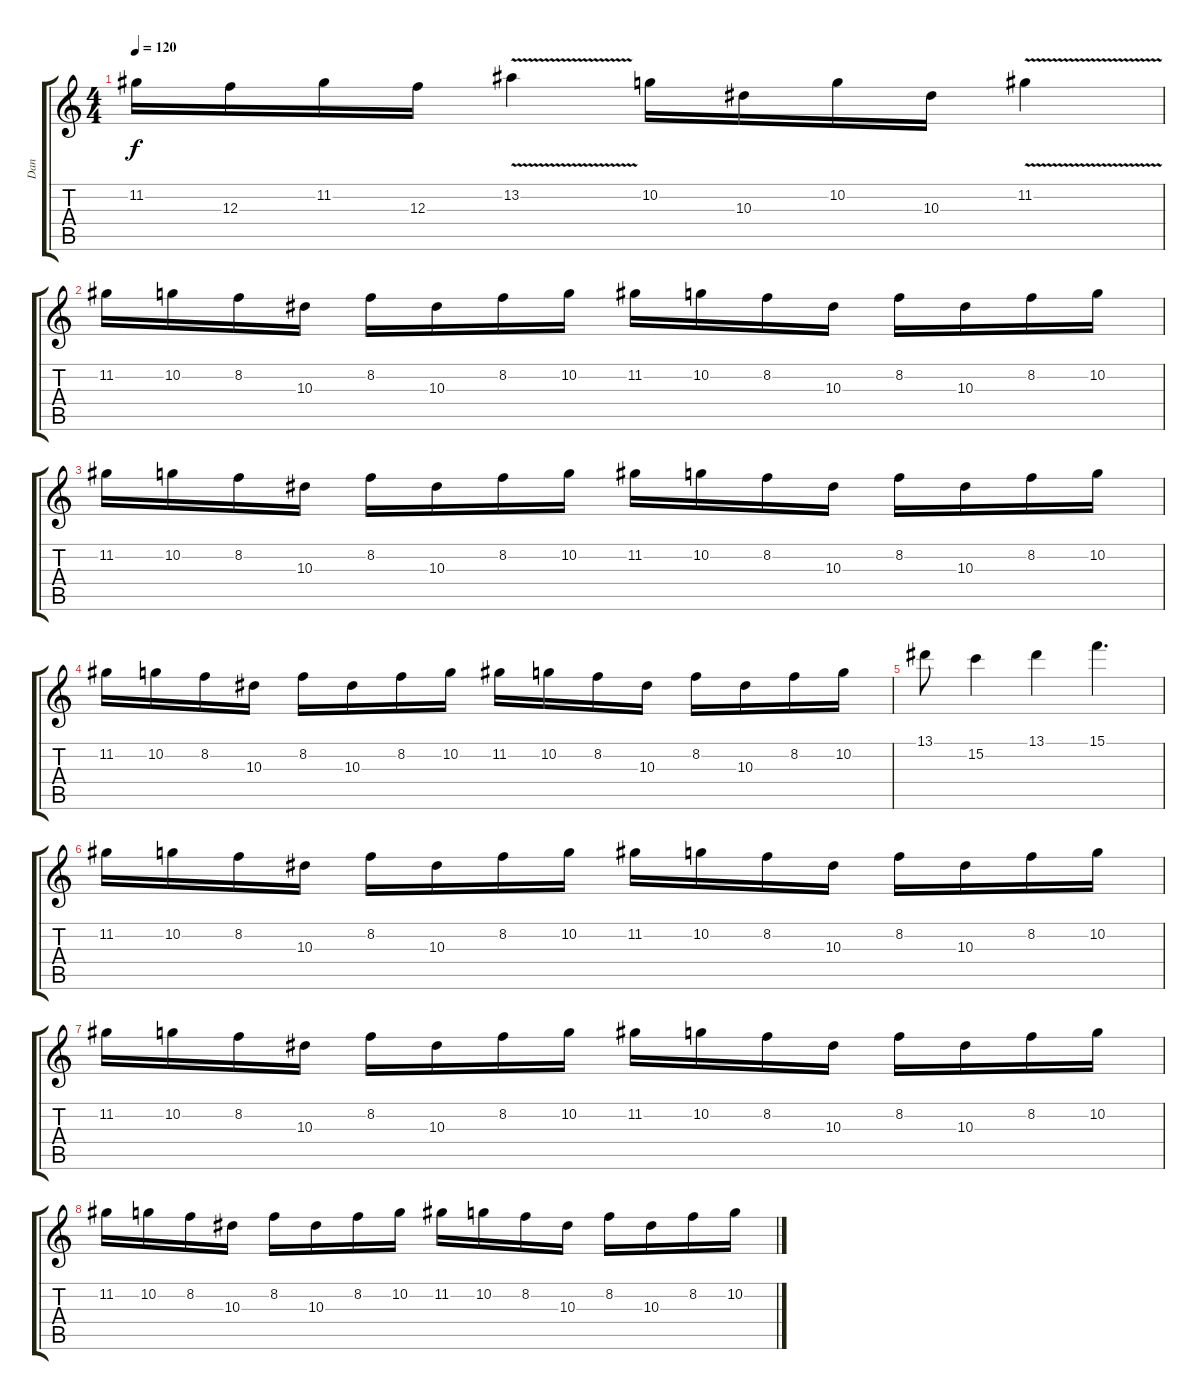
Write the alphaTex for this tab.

\track ("Dan" "Dan") {instrument acousticguitarsteel}
\staff {score tabs}
\tuning (D4 A3 F3 C3 G2 C2) {hide}
\ts (4 4)
\tempo 120
\clef g2
\ks c
11.2.16{dy f} 12.3.16 11.2.16 12.3.16 13.2{v}.4 10.2.16 10.3.16 10.2.16 10.3.16 11.2{v}.4 |
11.2.16 10.2.16 8.2.16 10.3.16 8.2.16 10.3.16 8.2.16 10.2.16 11.2.16 10.2.16 8.2.16 10.3.16 8.2.16 10.3.16 8.2.16 10.2.16 |
11.2.16 10.2.16 8.2.16 10.3.16 8.2.16 10.3.16 8.2.16 10.2.16 11.2.16 10.2.16 8.2.16 10.3.16 8.2.16 10.3.16 8.2.16 10.2.16 |
11.2.16 10.2.16 8.2.16 10.3.16 8.2.16 10.3.16 8.2.16 10.2.16 11.2.16 10.2.16 8.2.16 10.3.16 8.2.16 10.3.16 8.2.16 10.2.16 |
13.1.8 15.2.4 13.1.4 15.1.4{d} |
11.2.16 10.2.16 8.2.16 10.3.16 8.2.16 10.3.16 8.2.16 10.2.16 11.2.16 10.2.16 8.2.16 10.3.16 8.2.16 10.3.16 8.2.16 10.2.16 |
11.2.16 10.2.16 8.2.16 10.3.16 8.2.16 10.3.16 8.2.16 10.2.16 11.2.16 10.2.16 8.2.16 10.3.16 8.2.16 10.3.16 8.2.16 10.2.16 |
11.2.16 10.2.16 8.2.16 10.3.16 8.2.16 10.3.16 8.2.16 10.2.16 11.2.16 10.2.16 8.2.16 10.3.16 8.2.16 10.3.16 8.2.16 10.2.16
